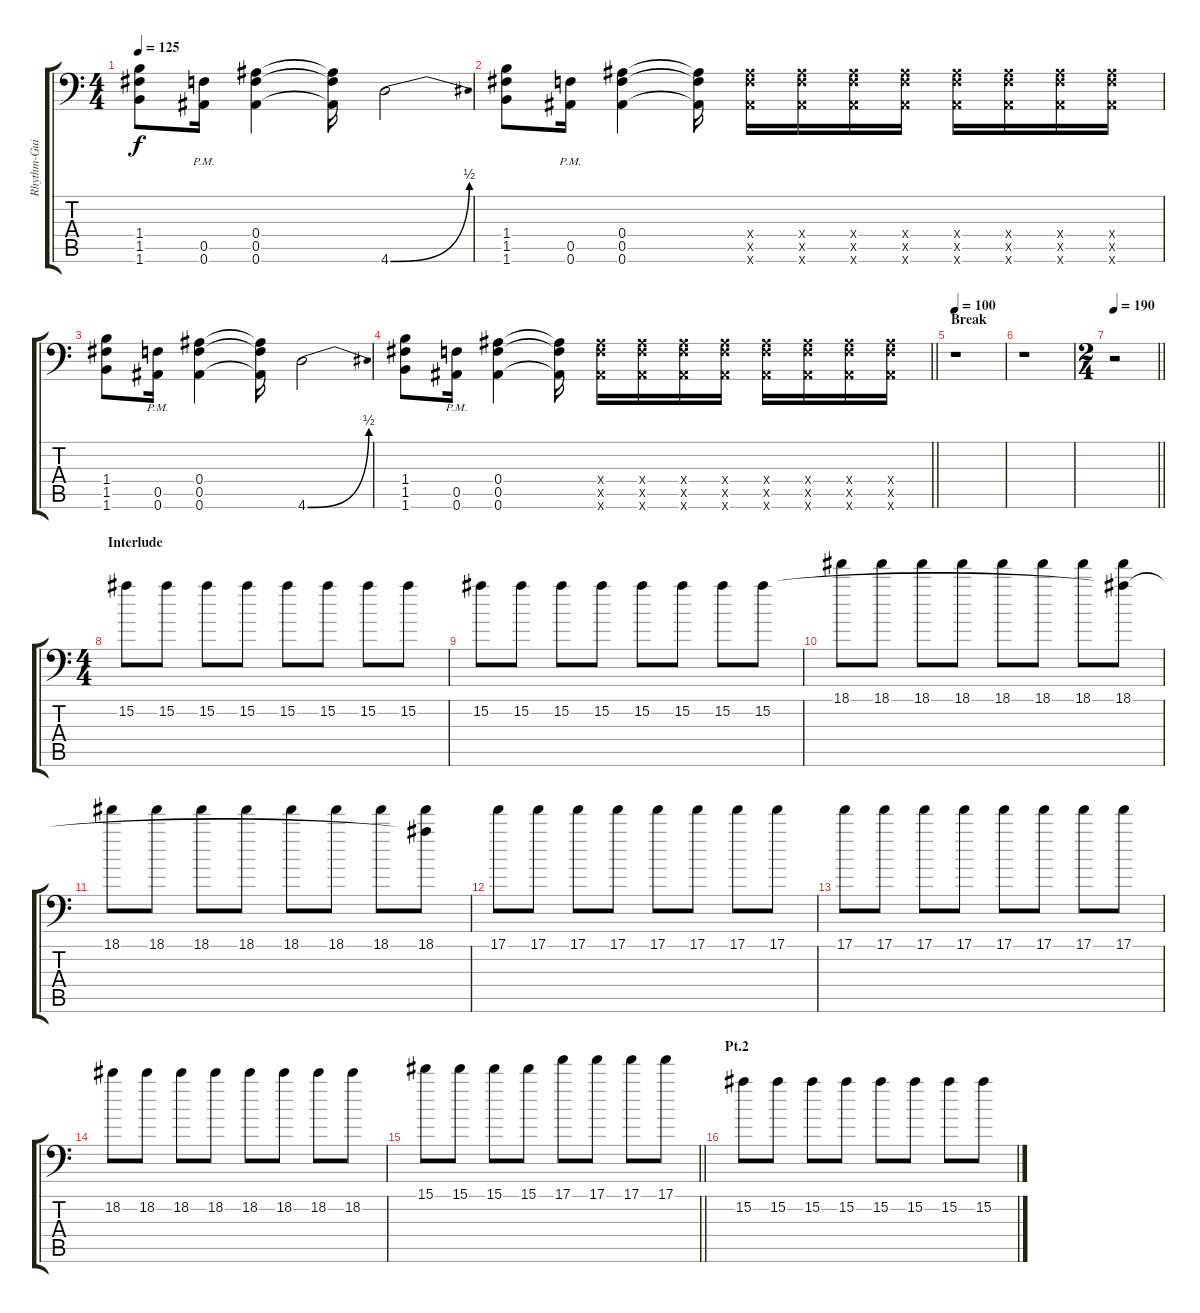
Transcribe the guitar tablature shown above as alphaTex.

\track ("Rhythm-Guitar" "Rhythm-Gui") {instrument distortionguitar}
\staff {score tabs}
\tuning (C4 G3 Eb3 Bb2 F2 Bb1) {hide}
\ts (4 4)
\tempo 125
\clef f4
\ks c
(1.4 1.5 1.6).8{dy f} (0.5{pm} 0.6{pm}).16 (0.4 0.5 0.6).4 (0.4{t} 0.5{t} 0.6{t}).16 4.6{be (bend 0 0 60 2)}.2 |
(1.4 1.5 1.6).8 (0.5{pm} 0.6{pm}).16 (0.4 0.5 0.6).4 (0.4{t} 0.5{t} 0.6{t}).16 (0.4{x} 0.5{x} 0.6{x}).16 (0.4{x} 0.5{x} 0.6{x}).16 (0.4{x} 0.5{x} 0.6{x}).16 (0.4{x} 0.5{x} 0.6{x}).16 (0.4{x} 0.5{x} 0.6{x}).16 (0.4{x} 0.5{x} 0.6{x}).16 (0.4{x} 0.5{x} 0.6{x}).16 (0.4{x} 0.5{x} 0.6{x}).16 |
(1.4 1.5 1.6).8 (0.5{pm} 0.6{pm}).16 (0.4 0.5 0.6).4 (0.4{t} 0.5{t} 0.6{t}).16 4.6{be (bend 0 0 60 2)}.2 |
\barLineRight lightlight
(1.4 1.5 1.6).8 (0.5{pm} 0.6{pm}).16 (0.4 0.5 0.6).4 (0.4{t} 0.5{t} 0.6{t}).16 (0.4{x} 0.5{x} 0.6{x}).16 (0.4{x} 0.5{x} 0.6{x}).16 (0.4{x} 0.5{x} 0.6{x}).16 (0.4{x} 0.5{x} 0.6{x}).16 (0.4{x} 0.5{x} 0.6{x}).16 (0.4{x} 0.5{x} 0.6{x}).16 (0.4{x} 0.5{x} 0.6{x}).16 (0.4{x} 0.5{x} 0.6{x}).16 |
\section ("" "Break")
\tempo 100
r.1 |
r.1 |
\ts (2 4)
\tempo 190
\barLineRight lightlight
r.2 |
\ts (4 4)
\section ("" "Interlude")
15.2.8 15.2.8 15.2.8 15.2.8 15.2.8 15.2.8 15.2.8 15.2.8 |
15.2.8 15.2.8 15.2.8 15.2.8 15.2.8 15.2.8 15.2.8 15.2.8 |
18.1.8 18.1.8 18.1.8 18.1.8 18.1.8 18.1.8 18.1.8 (18.1 15.2{t}).8 |
18.1.8 18.1.8 18.1.8 18.1.8 18.1.8 18.1.8 18.1.8 (18.1 15.2{t}).8 |
17.1.8 17.1.8 17.1.8 17.1.8 17.1.8 17.1.8 17.1.8 17.1.8 |
17.1.8 17.1.8 17.1.8 17.1.8 17.1.8 17.1.8 17.1.8 17.1.8 |
18.2.8 18.2.8 18.2.8 18.2.8 18.2.8 18.2.8 18.2.8 18.2.8 |
\barLineRight lightlight
15.1.8 15.1.8 15.1.8 15.1.8 17.1.8 17.1.8 17.1.8 17.1.8 |
\section ("" "Pt.2")
15.2.8 15.2.8 15.2.8 15.2.8 15.2.8 15.2.8 15.2.8 15.2.8
